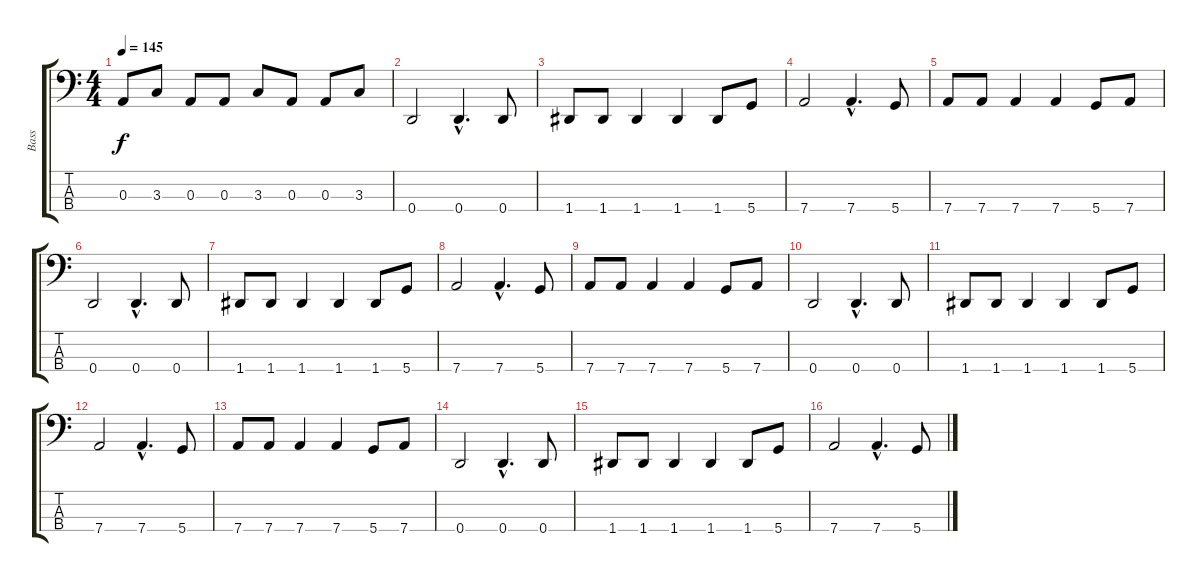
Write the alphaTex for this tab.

\track ("Bass" "Bass") {instrument electricbassfinger}
\staff {score tabs}
\tuning (G2 D2 A1 D1) {hide}
\ts (4 4)
\tempo 145
\clef f4
\ks c
0.3.8{dy f} 3.3.8 0.3.8 0.3.8 3.3.8 0.3.8 0.3.8 3.3.8 |
0.4.2 0.4{hac}.4{d} 0.4.8 |
1.4.8 1.4.8 1.4.4 1.4.4 1.4.8 5.4.8 |
7.4.2 7.4{hac}.4{d} 5.4.8 |
7.4.8 7.4.8 7.4.4 7.4.4 5.4.8 7.4.8 |
0.4.2 0.4{hac}.4{d} 0.4.8 |
1.4.8 1.4.8 1.4.4 1.4.4 1.4.8 5.4.8 |
7.4.2 7.4{hac}.4{d} 5.4.8 |
7.4.8 7.4.8 7.4.4 7.4.4 5.4.8 7.4.8 |
0.4.2 0.4{hac}.4{d} 0.4.8 |
1.4.8 1.4.8 1.4.4 1.4.4 1.4.8 5.4.8 |
7.4.2 7.4{hac}.4{d} 5.4.8 |
7.4.8 7.4.8 7.4.4 7.4.4 5.4.8 7.4.8 |
0.4.2 0.4{hac}.4{d} 0.4.8 |
1.4.8 1.4.8 1.4.4 1.4.4 1.4.8 5.4.8 |
7.4.2 7.4{hac}.4{d} 5.4.8
